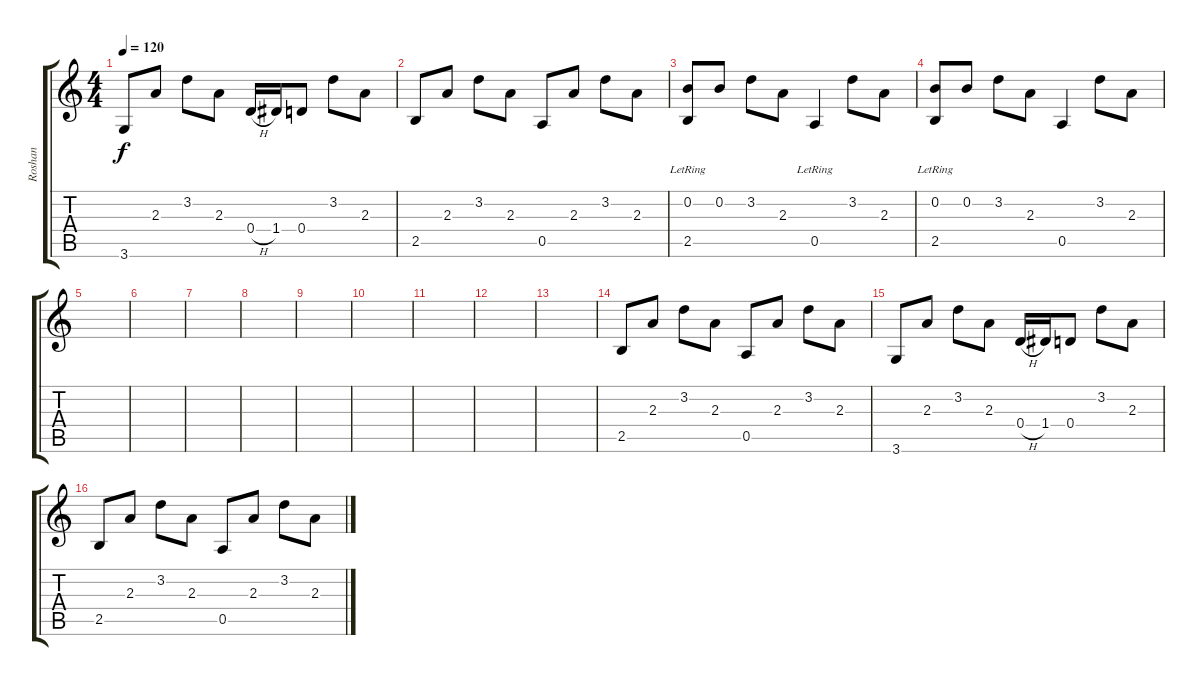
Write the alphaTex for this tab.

\track ("Roshan" "Roshan") {instrument acousticguitarsteel}
\staff {score tabs}
\tuning (E4 B3 G3 D3 A2 E2) {hide}
\ts (4 4)
\tempo 120
\clef g2
\ks c
3.6.8{dy f} 2.3.8 3.2.8 2.3.8 0.4{h}.16 1.4.16 0.4.8 3.2.8 2.3.8 |
2.5.8 2.3.8 3.2.8 2.3.8 0.5.8 2.3.8 3.2.8 2.3.8 |
(0.2 2.5{lr}).8 0.2.8 3.2.8 2.3.8 0.5{lr}.4 3.2.8 2.3.8 |
(0.2 2.5{lr}).8 0.2.8 3.2.8 2.3.8 0.5.4 3.2.8 2.3.8 |
|
|
|
|
|
|
|
|
|
2.5.8 2.3.8 3.2.8 2.3.8 0.5.8 2.3.8 3.2.8 2.3.8 |
3.6.8 2.3.8 3.2.8 2.3.8 0.4{h}.16 1.4.16 0.4.8 3.2.8 2.3.8 |
2.5.8 2.3.8 3.2.8 2.3.8 0.5.8 2.3.8 3.2.8 2.3.8
